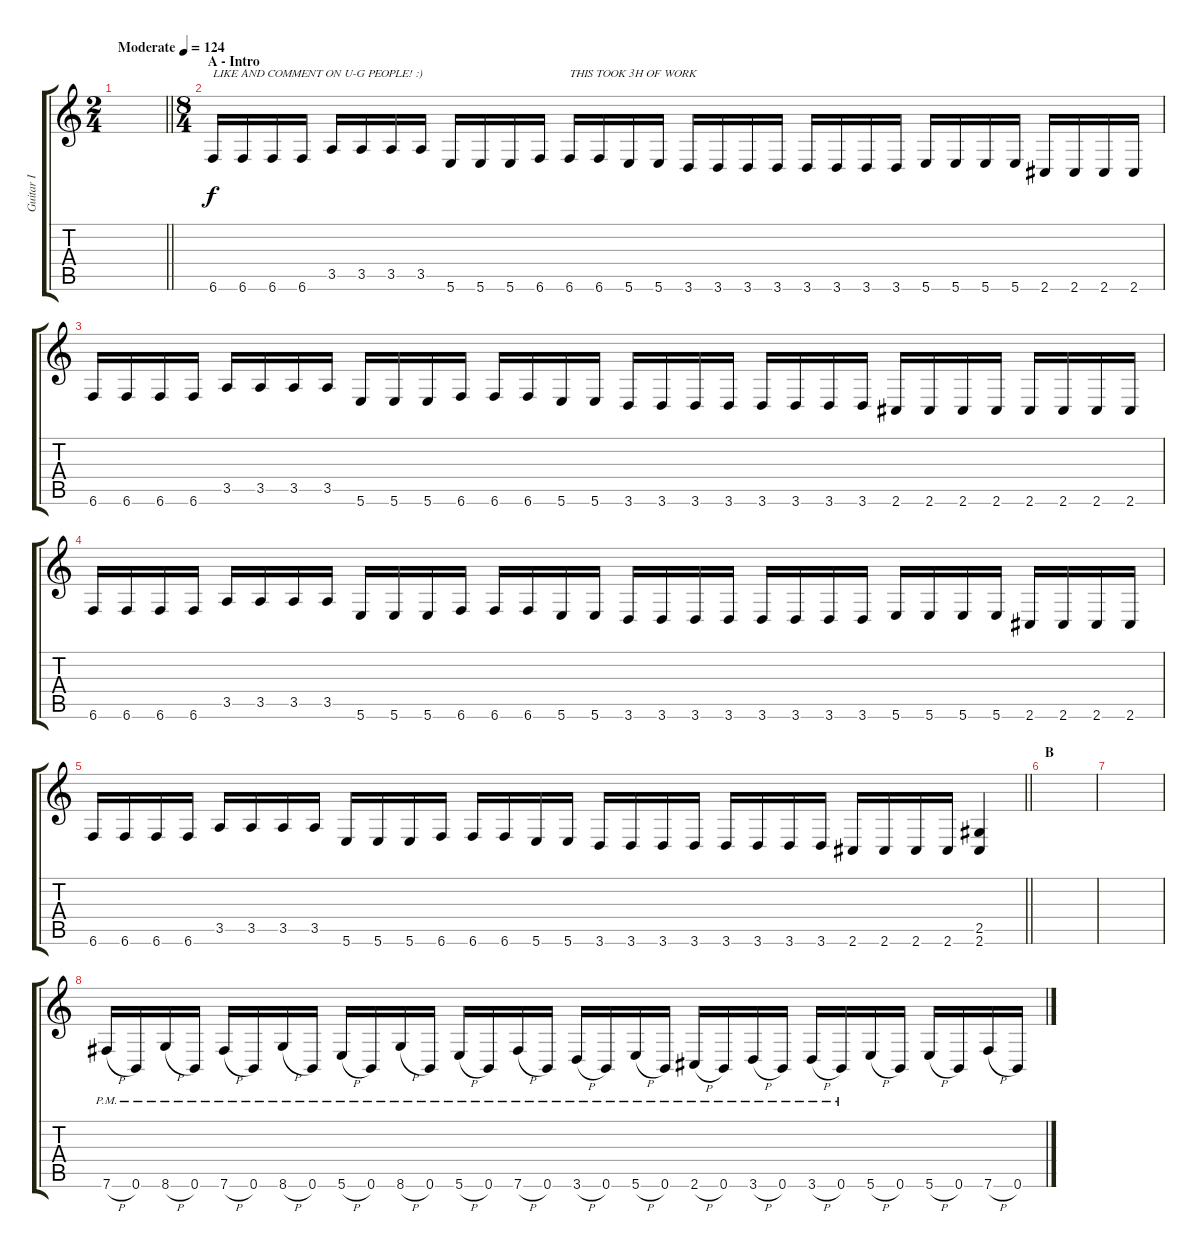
\track ("Guitar I" "Guitar I") {instrument distortionguitar}
\staff {score tabs}
\tuning (Db4 Ab3 E3 B2 Gb2 B1) {hide}
\ts (2 4)
\tempo (124 "Moderate")
\clef g2
\barLineRight lightlight
\ks c
|
\ts (8 4)
\section ("" "A - Intro")
6.6.16{txt "LIKE AND COMMENT ON U-G PEOPLE! :)"} 6.6.16 6.6.16 6.6.16 3.5.16 3.5.16 3.5.16 3.5.16 5.6.16 5.6.16 5.6.16 6.6.16 6.6.16{txt "THIS TOOK 3H OF WORK"} 6.6.16 5.6.16 5.6.16 3.6.16 3.6.16 3.6.16 3.6.16 3.6.16 3.6.16 3.6.16 3.6.16 5.6.16 5.6.16 5.6.16 5.6.16 2.6.16 2.6.16 2.6.16 2.6.16 |
6.6.16 6.6.16 6.6.16 6.6.16 3.5.16 3.5.16 3.5.16 3.5.16 5.6.16 5.6.16 5.6.16 6.6.16 6.6.16 6.6.16 5.6.16 5.6.16 3.6.16 3.6.16 3.6.16 3.6.16 3.6.16 3.6.16 3.6.16 3.6.16 2.6.16 2.6.16 2.6.16 2.6.16 2.6.16 2.6.16 2.6.16 2.6.16 |
6.6.16 6.6.16 6.6.16 6.6.16 3.5.16 3.5.16 3.5.16 3.5.16 5.6.16 5.6.16 5.6.16 6.6.16 6.6.16 6.6.16 5.6.16 5.6.16 3.6.16 3.6.16 3.6.16 3.6.16 3.6.16 3.6.16 3.6.16 3.6.16 5.6.16 5.6.16 5.6.16 5.6.16 2.6.16 2.6.16 2.6.16 2.6.16 |
\barLineRight lightlight
6.6.16 6.6.16 6.6.16 6.6.16 3.5.16 3.5.16 3.5.16 3.5.16 5.6.16 5.6.16 5.6.16 6.6.16 6.6.16 6.6.16 5.6.16 5.6.16 3.6.16 3.6.16 3.6.16 3.6.16 3.6.16 3.6.16 3.6.16 3.6.16 2.6.16 2.6.16 2.6.16 2.6.16 (2.5 2.6).4 |
\section ("" "B")
|
|
7.6{h pm}.16 0.6{pm}.16 8.6{h pm}.16 0.6{pm}.16 7.6{h pm}.16 0.6{pm}.16 8.6{h pm}.16 0.6{pm}.16 5.6{h pm}.16 0.6{pm}.16 8.6{h pm}.16 0.6{pm}.16 5.6{h pm}.16 0.6{pm}.16 7.6{h pm}.16 0.6{pm}.16 3.6{h pm}.16 0.6{pm}.16 5.6{h pm}.16 0.6{pm}.16 2.6{h pm}.16 0.6{pm}.16 3.6{h pm}.16 0.6{pm}.16 3.6{h pm}.16 0.6{pm}.16 5.6{h}.16 0.6.16 5.6{h}.16 0.6.16 7.6{h}.16 0.6.16
